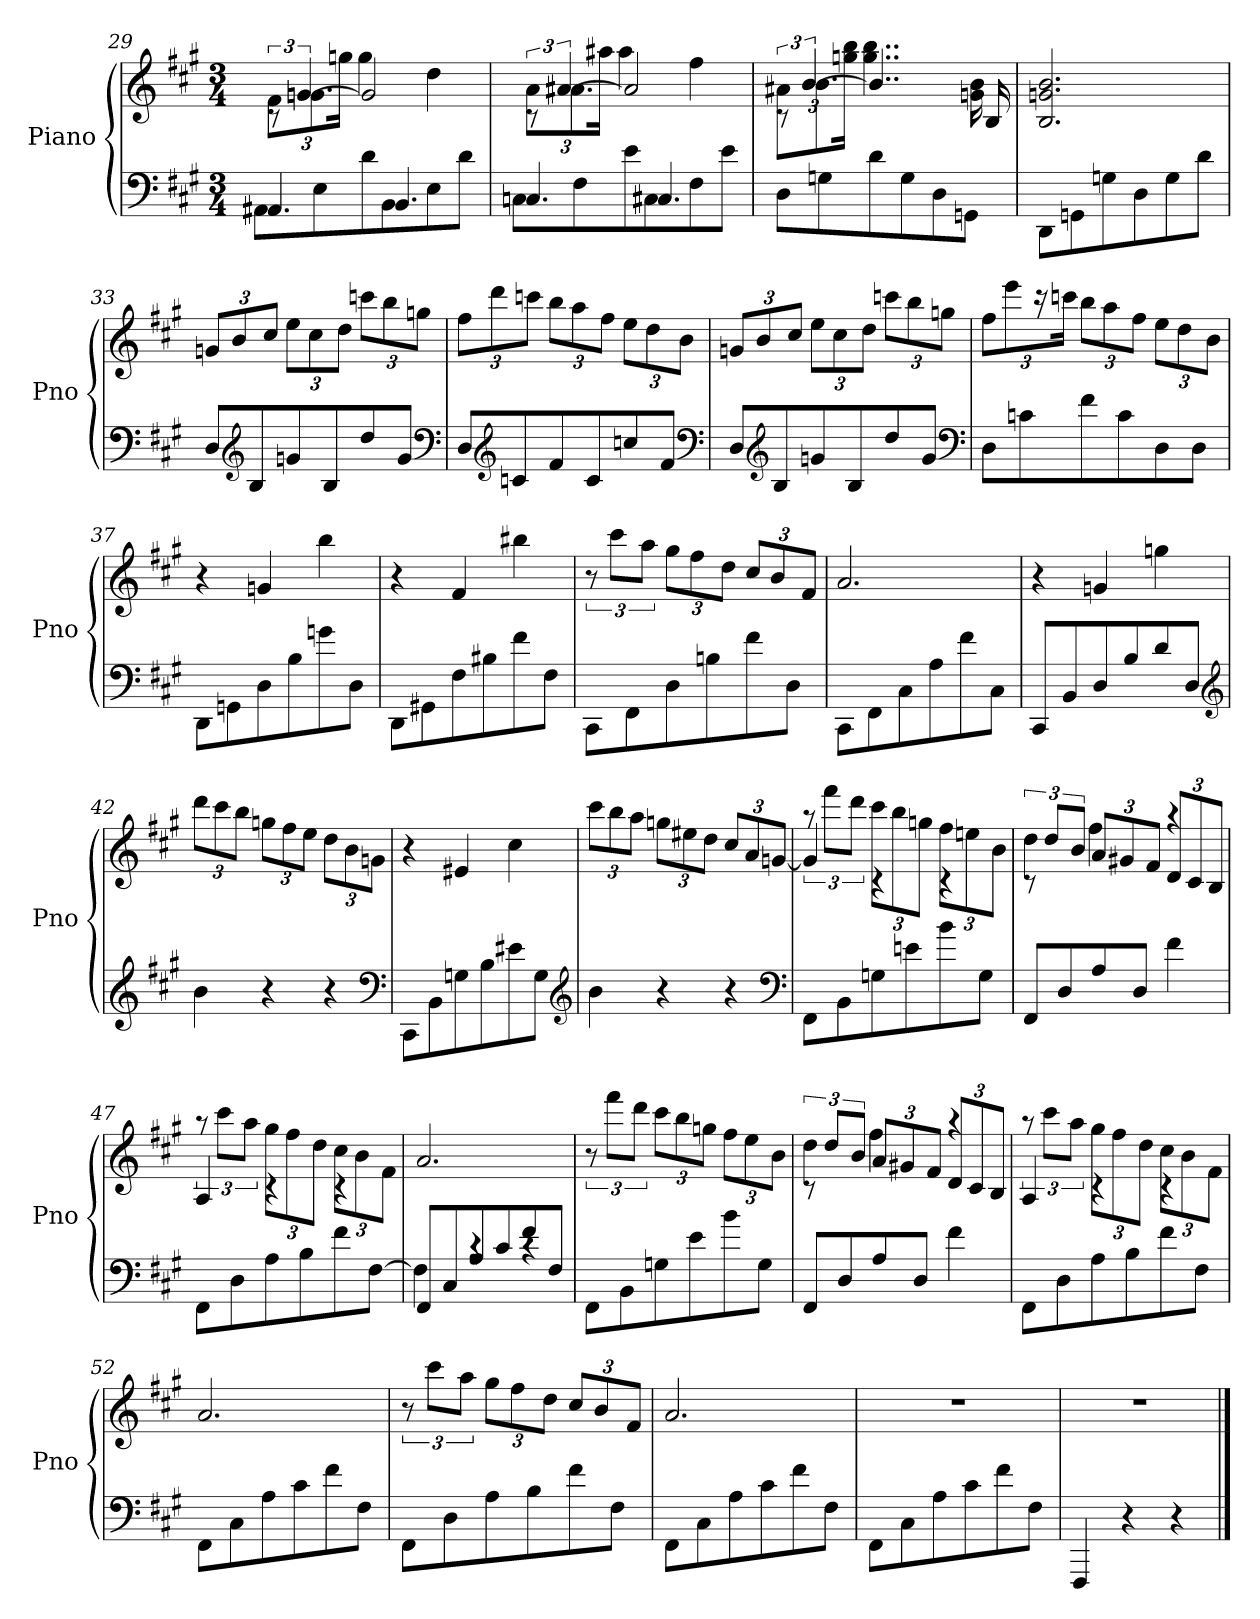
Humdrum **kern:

**kern	**kern
*part1	*part1
*staff2	*staff1
*I"Piano	*
*I'Pno	*
*clefF4	*clefG2
*k[f#c#g#]	*k[f#c#g#]
*f#:	*f#:
*M3/4	*M3/4
=29	=29
*^	*^
4.AA#X	8AA#XL	12rc	12f#L
.	.	[6gn	12.gn
.	8E	.	.
.	.	.	24ggnJk
.	8d	2g]	4gg
4.BB	8BB	.	.
.	8E	.	4dd
.	8dJ	.	.
=30	=30	=30	=30
4.Cn	8CnL	12rc	12aL
.	.	[6a#X	12.a#X
.	8F#	.	.
.	.	.	24aa#XJk
.	8e	2a#]	4aa#
4.C#X	8C#X	.	.
.	8F#	.	4ff#
.	8eJ	.	.
*v	*v	*	*
=31	=31	=31
8DL	12rc	12a#XL
.	[6b	12.b
8Gn	.	.
.	.	24ggn 24bbJk
8d	4..b]	4..gg 4..bb
8G	.	.
8D	.	.
8GGnJ	.	.
.	16B	16gn 16b
*	*v	*v
=32	=32
8DDL	2.B 2.gn 2.b
8GGn	.
8Gn	.
8D	.
8G	.
8dJ	.
=33	=33
8DL	12gnL
.	12b
*clefG2	*
8B	.
.	12cc#J
8gn	12eeL
.	12cc#
8B	.
.	12ddJ
8dd	12cccnL
.	12bb
8gJ	.
.	12ggnJ
*clefF4	*
=34	=34
8DL	12ff#L
.	12ddd
*clefG2	*
8cn	.
.	12cccnJ
8f#	12bbL
.	12aa
8c	.
.	12ff#J
8ccn	12eeL
.	12dd
8f#J	.
.	12bJ
*clefF4	*
=35	=35
8DL	12gnL
.	12b
*clefG2	*
8B	.
.	12cc#J
8gn	12eeL
.	12cc#
8B	.
.	12ddJ
8dd	12cccnL
.	12bb
8gJ	.
.	12ggnJ
*clefF4	*
=36	=36
8DL	12ff#L
.	12eee
8cn	.
.	24r
.	24cccnJk
8f#	12bbL
.	12aa
8c	.
.	12ff#J
8D	12eeL
.	12dd
8DJ	.
.	12bJ
=37	=37
8DDL	4r
8GGn	.
8D	4gn
8B	.
8gn	4bb
8DJ	.
=38	=38
8DDL	4r
8GG#X	.
8F#	4f#
8B#X	.
8f#	4bb#X
8F#J	.
=39	=39
8CC#L	12r
.	12ccc#L
8FF#	.
.	12aaJ
8D	12gg#L
.	12ff#
8Bn	.
.	12ddJ
8f#	12cc#L
.	12b
8DJ	.
.	12f#J
=40	=40
8CC#L	2.a
8FF#	.
8C#	.
8A	.
8f#	.
8C#J	.
=41	=41
8CC#L	4r
8BB	.
8D	4gn
8B	.
8d	4ggn
8DJ	.
*clefG2	*
=42	=42
4b	12dddL
.	12ccc#
.	12bbJ
4r	12ggnL
.	12ff#
.	12eeJ
4r	12ddL
.	12b
.	12gnJ
*clefF4	*
=43	=43
8CC#L	4r
8BB	.
8Gn	4e#X
8B	.
8e#X	4cc#
8GJ	.
*clefG2	*
=44	=44
4b	12ccc#L
.	12bb
.	12aaJ
4r	12ggnL
.	12ee#X
.	12ddJ
4r	12cc#L
.	12a
.	[12gnJ
*clefF4	*
=45	=45
*	*^
8FF#L	4g]	12raa
.	.	12fff#L
8BB	.	.
.	.	12dddJ
8Gn	4rc	12ccc#L
.	.	12bb
8en	.	.
.	.	12ggnJ
8b	4rc	12ff#L
.	.	12een
8GJ	.	.
.	.	12bJ
=46	=46	=46
8FF#L	12rc	4dd
.	12ddL	.
8D	.	.
.	12bJ	.
8A	12aL	4ff#
.	12g#X	.
8DJ	.	.
.	12f#J	.
4f#	12dL	4raa
.	12c#	.
.	12BJ	.
=47	=47	=47
8FF#L	4A	12raa
.	.	12ccc#L
8D	.	.
.	.	12aaJ
8A	4rc	12gg#L
.	.	12ff#
8B	.	.
.	.	12ddJ
8f#	4rc	12cc#L
.	.	12b
[8F#J	.	.
.	.	12f#J
*	*v	*v
=48	=48
*^	*
8FF#L	4F#]	2.a
8C#	.	.
8A	4rc	.
8c#	.	.
8f#	4rc	.
8F#J	.	.
*v	*v	*
=49	=49
8FF#L	12r
.	12fff#L
8BB	.
.	12dddJ
8Gn	12ccc#L
.	12bb
8e	.
.	12ggnJ
8b	12ff#L
.	12ee
8GJ	.
.	12bJ
=50	=50
*	*^
8FF#L	12rc	4dd
.	12ddL	.
8D	.	.
.	12bJ	.
8A	12aL	4ff#
.	12g#X	.
8DJ	.	.
.	12f#J	.
4f#	12dL	4raa
.	12c#	.
.	12BJ	.
=51	=51	=51
8FF#L	4A	12raa
.	.	12ccc#L
8D	.	.
.	.	12aaJ
8A	4rc	12gg#L
.	.	12ff#
8B	.	.
.	.	12ddJ
8f#	4rc	12cc#L
.	.	12b
8F#J	.	.
.	.	12f#J
*	*v	*v
=52	=52
8FF#L	2.a
8C#	.
8A	.
8c#	.
8f#	.
8F#J	.
=53	=53
8FF#L	12r
.	12ccc#L
8D	.
.	12aaJ
8A	12gg#L
.	12ff#
8B	.
.	12ddJ
8f#	12cc#L
.	12b
8F#J	.
.	12f#J
=54	=54
8FF#L	2.a
8C#	.
8A	.
8c#	.
8f#	.
8F#J	.
=55	=55
8FF#L	2.r
8C#	.
8A	.
8c#	.
8f#	.
8F#J	.
=56	=56
4FFF#	2.r
4r	.
4r	.
==	==
*-	*-
